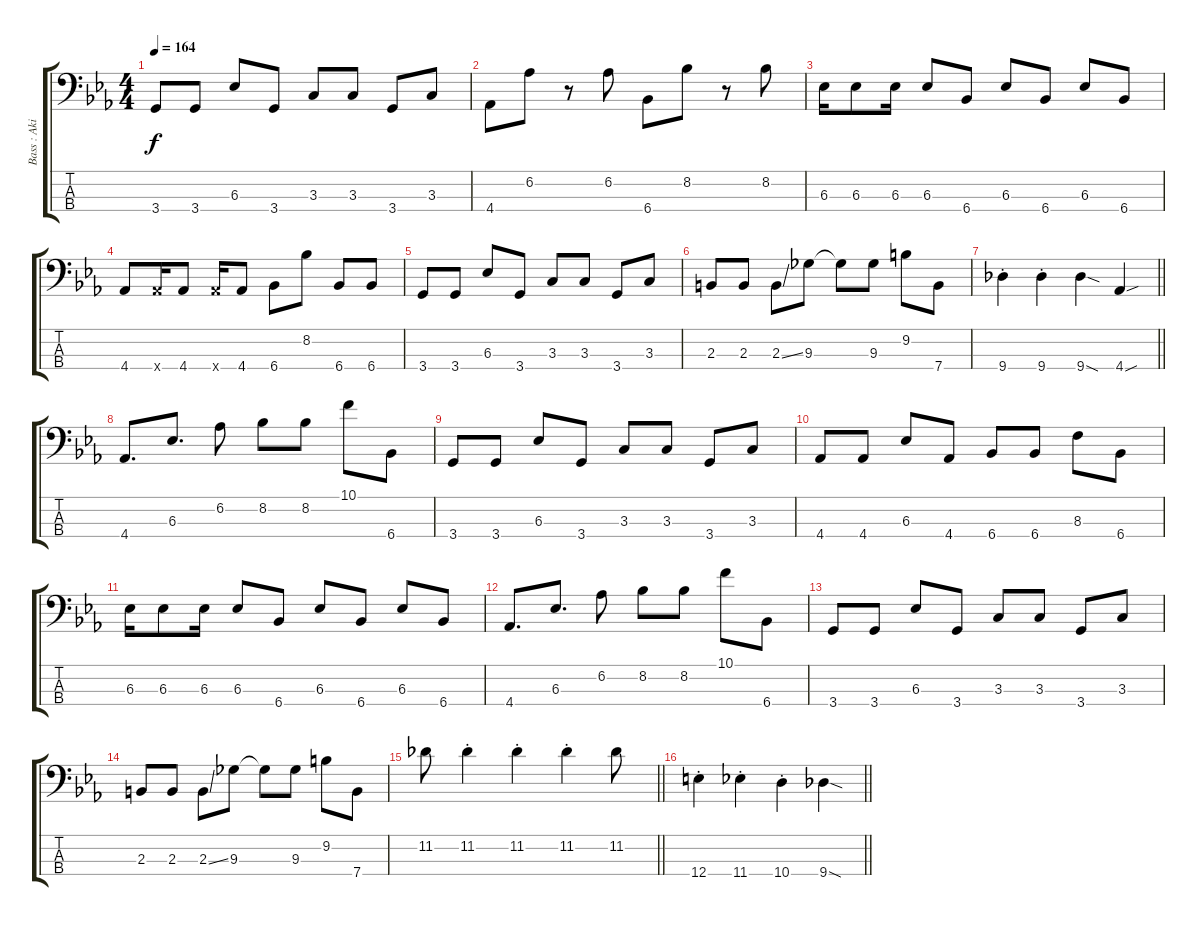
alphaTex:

\track ("Bass : Akiyama Mio - Swan" "Bass : Aki") {instrument electricbasspick}
\staff {score tabs}
\tuning (G2 D2 A1 E1) {hide}
\ts (4 4)
\tempo 164
\clef f4
\ks eb
3.4.8{dy f} 3.4.8 6.3.8 3.4.8 3.3.8 3.3.8 3.4.8 3.3.8 |
4.4.8 6.2.8 r.8 6.2.8 6.4.8 8.2.8 r.8 8.2.8 |
6.3.16 6.3.8 6.3.16 6.3.8 6.4.8 6.3.8 6.4.8 6.3.8 6.4.8 |
4.4.8 4.4{x}.16 4.4.8 4.4{x}.16 4.4.8 6.4.8 8.2.8 6.4.8 6.4.8 |
3.4.8 3.4.8 6.3.8 3.4.8 3.3.8 3.3.8 3.4.8 3.3.8 |
2.3.8 2.3.8 2.3{ss}.8 9.3.8 9.3{t}.8 9.3.8 9.2.8 7.4.8 |
\barLineRight lightlight
9.4{st}.4 9.4{st}.4 9.4{sod}.4 4.4{sou}.4 |
4.4.8{d} 6.3.8{d} 6.2.8 8.2.8 8.2.8 10.1.8 6.4.8 |
3.4.8 3.4.8 6.3.8 3.4.8 3.3.8 3.3.8 3.4.8 3.3.8 |
4.4.8 4.4.8 6.3.8 4.4.8 6.4.8 6.4.8 8.3.8 6.4.8 |
6.3.16 6.3.8 6.3.16 6.3.8 6.4.8 6.3.8 6.4.8 6.3.8 6.4.8 |
4.4.8{d} 6.3.8{d} 6.2.8 8.2.8 8.2.8 10.1.8 6.4.8 |
3.4.8 3.4.8 6.3.8 3.4.8 3.3.8 3.3.8 3.4.8 3.3.8 |
2.3.8 2.3.8 2.3{ss}.8 9.3.8 9.3{t}.8 9.3.8 9.2.8 7.4.8 |
\barLineRight lightlight
11.2.8 11.2{st}.4 11.2{st}.4 11.2{st}.4 11.2.8 |
\barLineRight lightlight
12.4{st}.4 11.4{st}.4 10.4{st}.4 9.4{sod}.4
